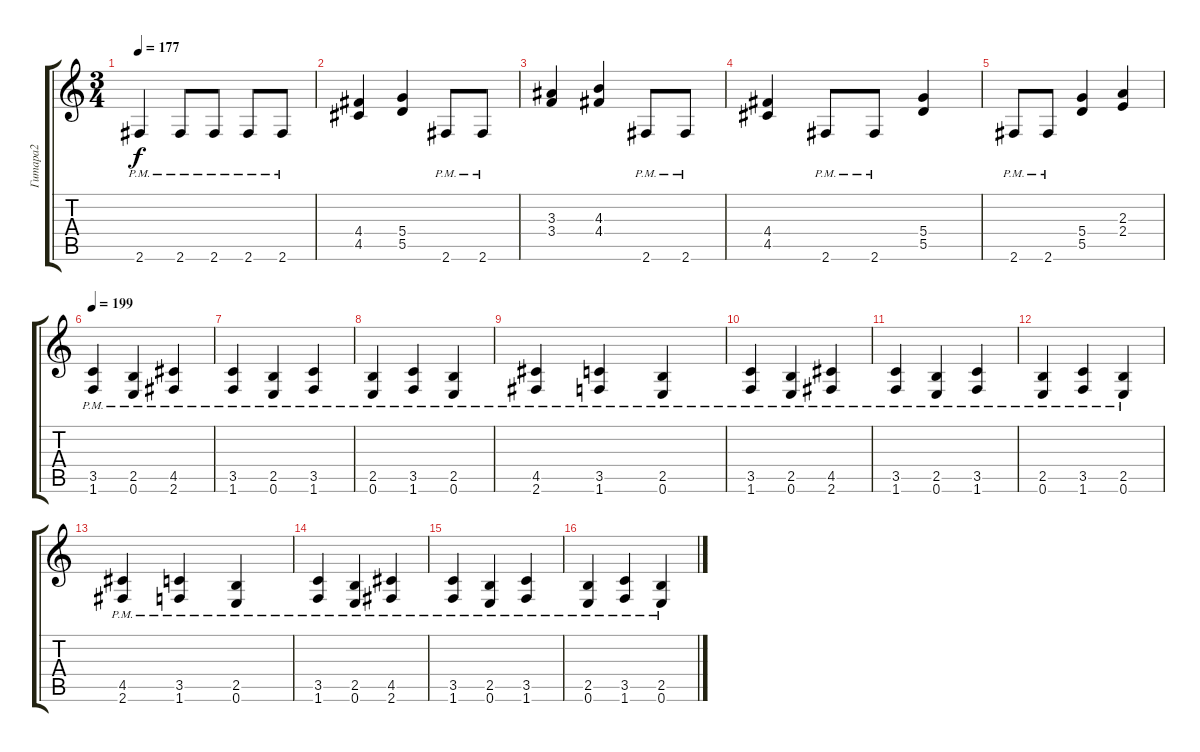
\track ("Гитара2" "Гитара2") {instrument distortionguitar}
\staff {score tabs}
\tuning (E4 B3 G3 D3 A2 E2) {hide}
\ts (3 4)
\tempo 177
\clef g2
\ks c
2.6{pm}.4{dy f} 2.6{pm}.8 2.6{pm}.8 2.6{pm}.8 2.6{pm}.8 |
(4.4 4.5).4 (5.4 5.5).4 2.6{pm}.8 2.6{pm}.8 |
(3.3 3.4).4 (4.3 4.4).4 2.6{pm}.8 2.6{pm}.8 |
(4.4 4.5).4 2.6{pm}.8 2.6{pm}.8 (5.4 5.5).4 |
2.6{pm}.8 2.6{pm}.8 (5.4 5.5).4 (2.3 2.4).4 |
\tempo 199
(3.5{pm} 1.6{pm}).4 (2.5{pm} 0.6{pm}).4 (4.5{pm} 2.6{pm}).4 |
(3.5{pm} 1.6{pm}).4 (2.5{pm} 0.6{pm}).4 (3.5{pm} 1.6{pm}).4 |
(2.5{pm} 0.6{pm}).4 (3.5{pm} 1.6{pm}).4 (2.5{pm} 0.6{pm}).4 |
(4.5{pm} 2.6{pm}).4 (3.5{pm} 1.6{pm}).4 (2.5{pm} 0.6{pm}).4 |
(3.5{pm} 1.6{pm}).4 (2.5{pm} 0.6{pm}).4 (4.5{pm} 2.6{pm}).4 |
(3.5{pm} 1.6{pm}).4 (2.5{pm} 0.6{pm}).4 (3.5{pm} 1.6{pm}).4 |
(2.5{pm} 0.6{pm}).4 (3.5{pm} 1.6{pm}).4 (2.5{pm} 0.6{pm}).4 |
(4.5{pm} 2.6{pm}).4 (3.5{pm} 1.6{pm}).4 (2.5{pm} 0.6{pm}).4 |
(3.5{pm} 1.6{pm}).4 (2.5{pm} 0.6{pm}).4 (4.5{pm} 2.6{pm}).4 |
(3.5{pm} 1.6{pm}).4 (2.5{pm} 0.6{pm}).4 (3.5{pm} 1.6{pm}).4 |
(2.5{pm} 0.6{pm}).4 (3.5{pm} 1.6{pm}).4 (2.5{pm} 0.6{pm}).4
